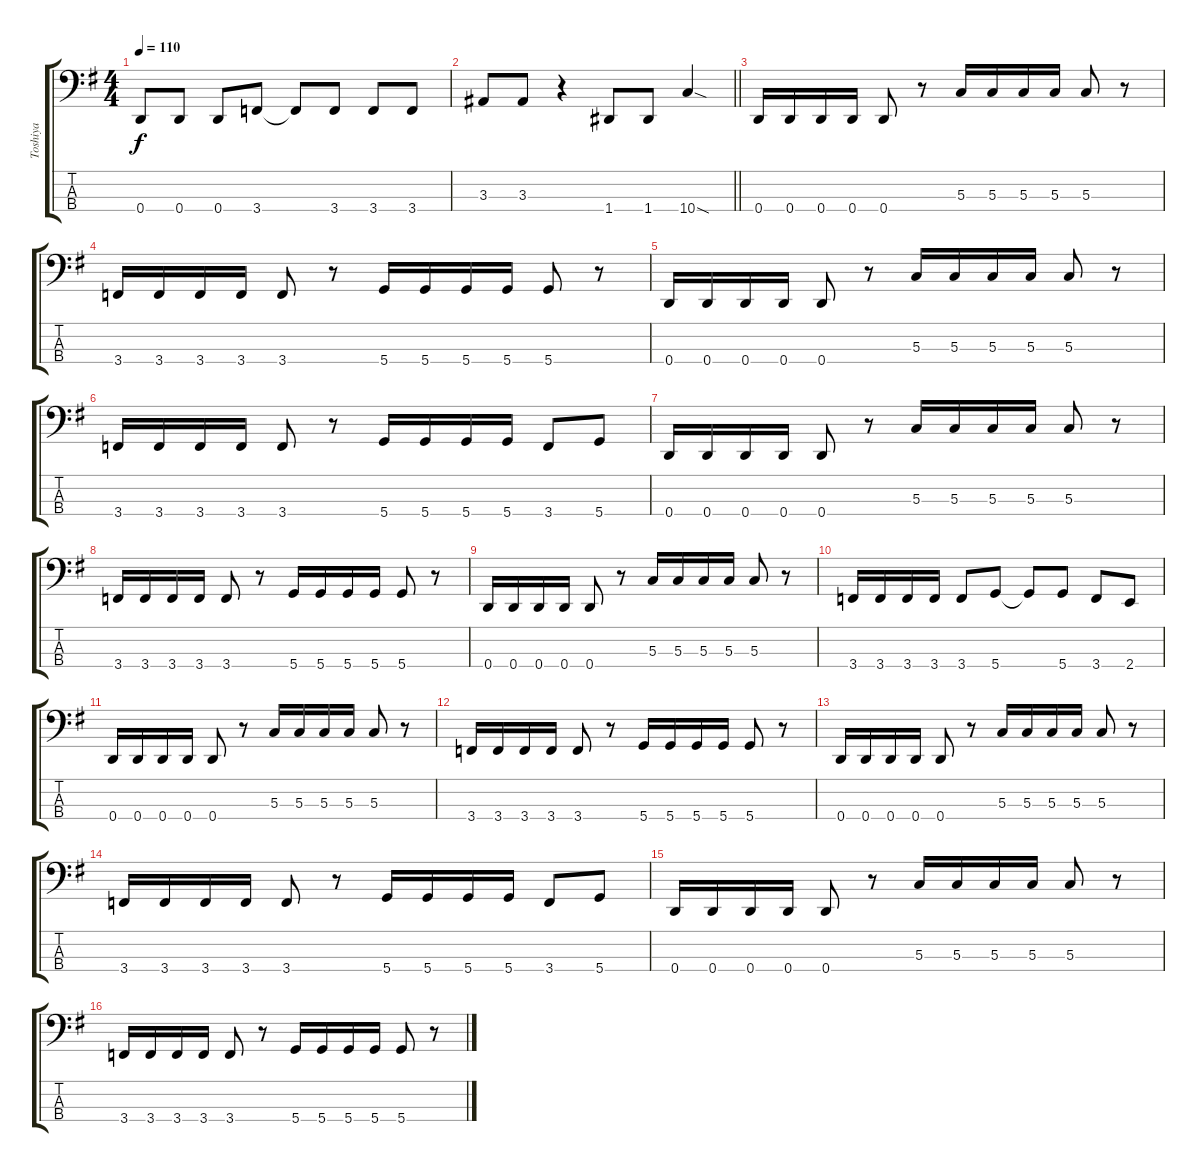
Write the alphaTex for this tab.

\track ("Toshiya" "Toshiya") {instrument electricbasspick}
\staff {score tabs}
\tuning (F2 C2 G1 D1) {hide}
\ts (4 4)
\tempo 110
\clef f4
\ks g
0.4.8{dy f} 0.4.8 0.4.8 3.4.8 3.4{t}.8 3.4.8 3.4.8 3.4.8 |
\barLineRight lightlight
3.3.8 3.3.8 r.4 1.4.8 1.4.8 10.4{sod}.4 |
0.4.16 0.4.16 0.4.16 0.4.16 0.4.8 r.8 5.3.16 5.3.16 5.3.16 5.3.16 5.3.8 r.8 |
3.4.16 3.4.16 3.4.16 3.4.16 3.4.8 r.8 5.4.16 5.4.16 5.4.16 5.4.16 5.4.8 r.8 |
0.4.16 0.4.16 0.4.16 0.4.16 0.4.8 r.8 5.3.16 5.3.16 5.3.16 5.3.16 5.3.8 r.8 |
3.4.16 3.4.16 3.4.16 3.4.16 3.4.8 r.8 5.4.16 5.4.16 5.4.16 5.4.16 3.4.8 5.4.8 |
0.4.16 0.4.16 0.4.16 0.4.16 0.4.8 r.8 5.3.16 5.3.16 5.3.16 5.3.16 5.3.8 r.8 |
3.4.16 3.4.16 3.4.16 3.4.16 3.4.8 r.8 5.4.16 5.4.16 5.4.16 5.4.16 5.4.8 r.8 |
0.4.16 0.4.16 0.4.16 0.4.16 0.4.8 r.8 5.3.16 5.3.16 5.3.16 5.3.16 5.3.8 r.8 |
3.4.16 3.4.16 3.4.16 3.4.16 3.4.8 5.4.8 5.4{t}.8 5.4.8 3.4.8 2.4.8 |
0.4.16 0.4.16 0.4.16 0.4.16 0.4.8 r.8 5.3.16 5.3.16 5.3.16 5.3.16 5.3.8 r.8 |
3.4.16 3.4.16 3.4.16 3.4.16 3.4.8 r.8 5.4.16 5.4.16 5.4.16 5.4.16 5.4.8 r.8 |
0.4.16 0.4.16 0.4.16 0.4.16 0.4.8 r.8 5.3.16 5.3.16 5.3.16 5.3.16 5.3.8 r.8 |
3.4.16 3.4.16 3.4.16 3.4.16 3.4.8 r.8 5.4.16 5.4.16 5.4.16 5.4.16 3.4.8 5.4.8 |
0.4.16 0.4.16 0.4.16 0.4.16 0.4.8 r.8 5.3.16 5.3.16 5.3.16 5.3.16 5.3.8 r.8 |
3.4.16 3.4.16 3.4.16 3.4.16 3.4.8 r.8 5.4.16 5.4.16 5.4.16 5.4.16 5.4.8 r.8
